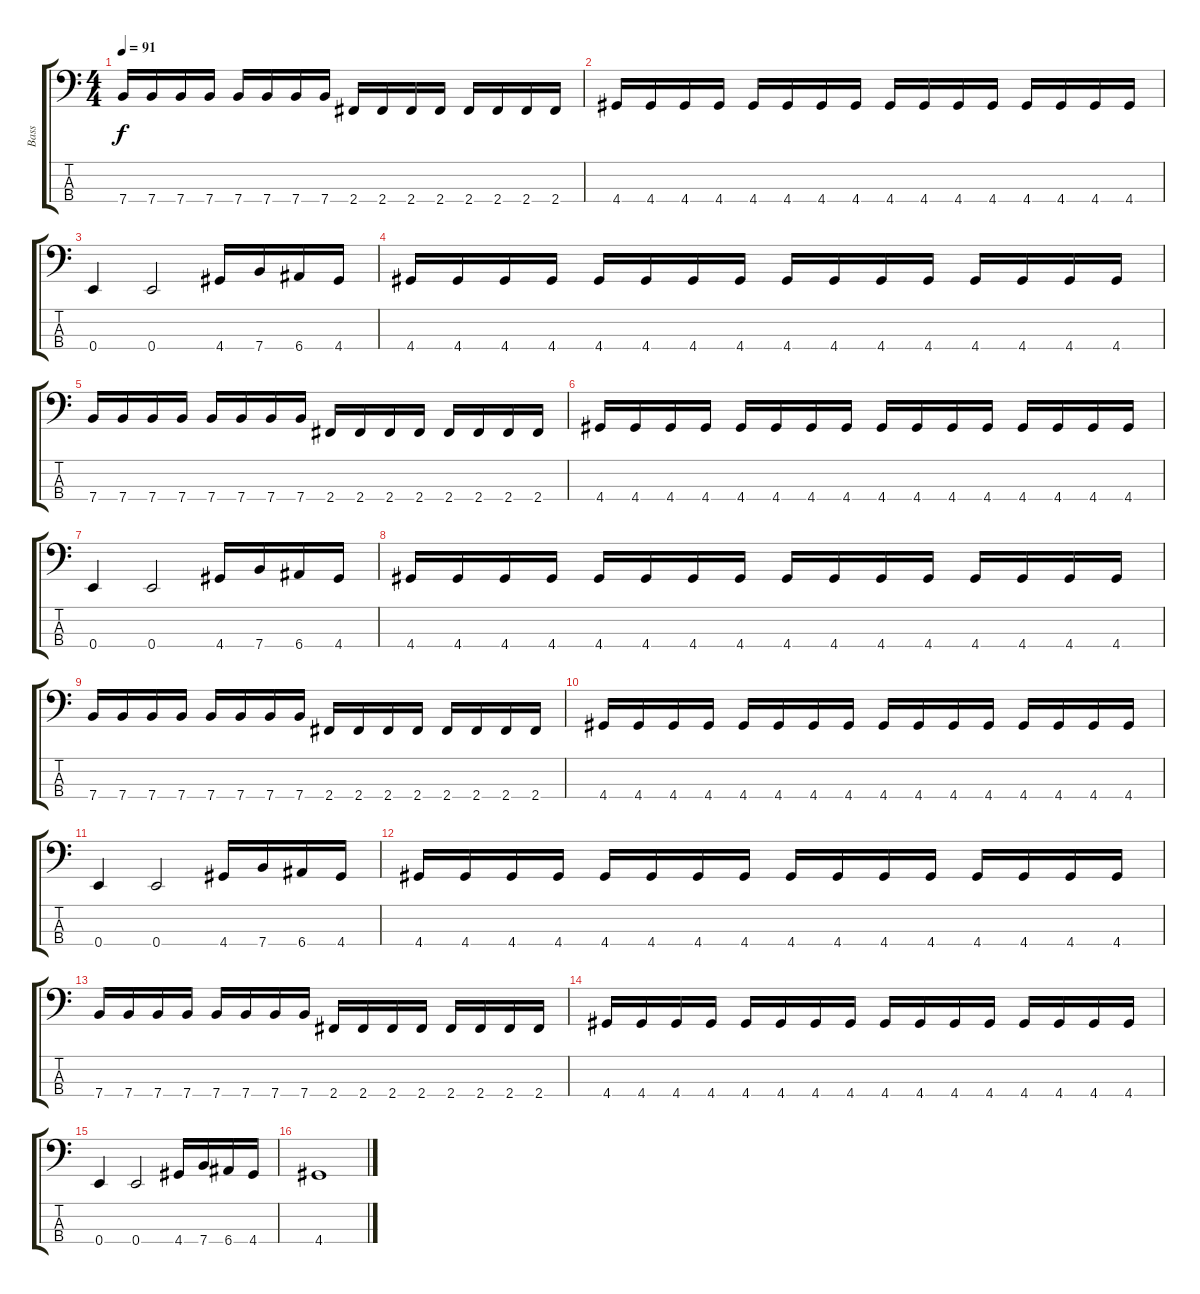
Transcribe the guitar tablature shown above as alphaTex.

\track ("Bass" "Bass") {instrument electricbasspick}
\staff {score tabs}
\tuning (G2 D2 A1 E1) {hide}
\ts (4 4)
\tempo 91
\clef f4
\ks c
7.4.16{dy f} 7.4.16 7.4.16 7.4.16 7.4.16 7.4.16 7.4.16 7.4.16 2.4.16 2.4.16 2.4.16 2.4.16 2.4.16 2.4.16 2.4.16 2.4.16 |
4.4.16 4.4.16 4.4.16 4.4.16 4.4.16 4.4.16 4.4.16 4.4.16 4.4.16 4.4.16 4.4.16 4.4.16 4.4.16 4.4.16 4.4.16 4.4.16 |
0.4.4 0.4.2 4.4.16 7.4.16 6.4.16 4.4.16 |
4.4.16 4.4.16 4.4.16 4.4.16 4.4.16 4.4.16 4.4.16 4.4.16 4.4.16 4.4.16 4.4.16 4.4.16 4.4.16 4.4.16 4.4.16 4.4.16 |
7.4.16 7.4.16 7.4.16 7.4.16 7.4.16 7.4.16 7.4.16 7.4.16 2.4.16 2.4.16 2.4.16 2.4.16 2.4.16 2.4.16 2.4.16 2.4.16 |
4.4.16 4.4.16 4.4.16 4.4.16 4.4.16 4.4.16 4.4.16 4.4.16 4.4.16 4.4.16 4.4.16 4.4.16 4.4.16 4.4.16 4.4.16 4.4.16 |
0.4.4 0.4.2 4.4.16 7.4.16 6.4.16 4.4.16 |
4.4.16 4.4.16 4.4.16 4.4.16 4.4.16 4.4.16 4.4.16 4.4.16 4.4.16 4.4.16 4.4.16 4.4.16 4.4.16 4.4.16 4.4.16 4.4.16 |
7.4.16 7.4.16 7.4.16 7.4.16 7.4.16 7.4.16 7.4.16 7.4.16 2.4.16 2.4.16 2.4.16 2.4.16 2.4.16 2.4.16 2.4.16 2.4.16 |
4.4.16 4.4.16 4.4.16 4.4.16 4.4.16 4.4.16 4.4.16 4.4.16 4.4.16 4.4.16 4.4.16 4.4.16 4.4.16 4.4.16 4.4.16 4.4.16 |
0.4.4 0.4.2 4.4.16 7.4.16 6.4.16 4.4.16 |
4.4.16 4.4.16 4.4.16 4.4.16 4.4.16 4.4.16 4.4.16 4.4.16 4.4.16 4.4.16 4.4.16 4.4.16 4.4.16 4.4.16 4.4.16 4.4.16 |
7.4.16 7.4.16 7.4.16 7.4.16 7.4.16 7.4.16 7.4.16 7.4.16 2.4.16 2.4.16 2.4.16 2.4.16 2.4.16 2.4.16 2.4.16 2.4.16 |
4.4.16 4.4.16 4.4.16 4.4.16 4.4.16 4.4.16 4.4.16 4.4.16 4.4.16 4.4.16 4.4.16 4.4.16 4.4.16 4.4.16 4.4.16 4.4.16 |
0.4.4 0.4.2 4.4.16 7.4.16 6.4.16 4.4.16 |
4.4.1
